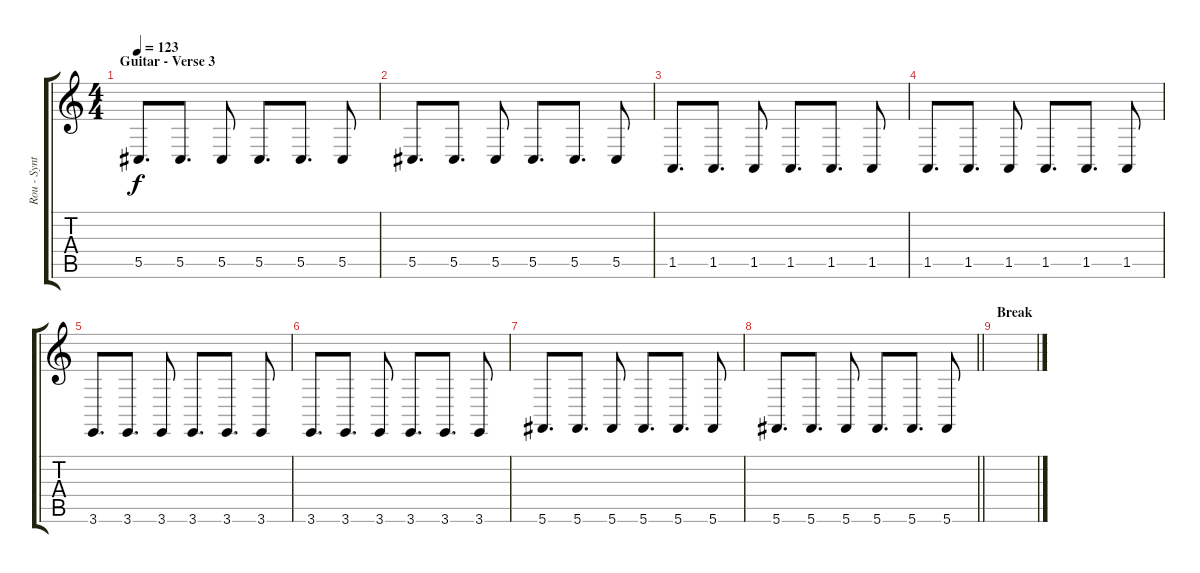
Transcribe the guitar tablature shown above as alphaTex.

\track ("Rou - Synth 1" "Rou - Synt") {instrument lead2sawtooth}
\staff {score tabs}
\tuning (Eb4 Bb3 Gb3 Db3 Ab2 Db2) {hide}
\ts (4 4)
\section ("" "Guitar - Verse 3")
\tempo 123
\clef g2
\ks c
5.5.8{d dy f} 5.5.8{d} 5.5.8 5.5.8{d} 5.5.8{d} 5.5.8 |
5.5.8{d} 5.5.8{d} 5.5.8 5.5.8{d} 5.5.8{d} 5.5.8 |
1.5.8{d} 1.5.8{d} 1.5.8 1.5.8{d} 1.5.8{d} 1.5.8 |
1.5.8{d} 1.5.8{d} 1.5.8 1.5.8{d} 1.5.8{d} 1.5.8 |
3.6.8{d} 3.6.8{d} 3.6.8 3.6.8{d} 3.6.8{d} 3.6.8 |
3.6.8{d} 3.6.8{d} 3.6.8 3.6.8{d} 3.6.8{d} 3.6.8 |
5.6.8{d} 5.6.8{d} 5.6.8 5.6.8{d} 5.6.8{d} 5.6.8 |
\barLineRight lightlight
5.6.8{d} 5.6.8{d} 5.6.8 5.6.8{d} 5.6.8{d} 5.6.8 |
\section ("" "Break")
